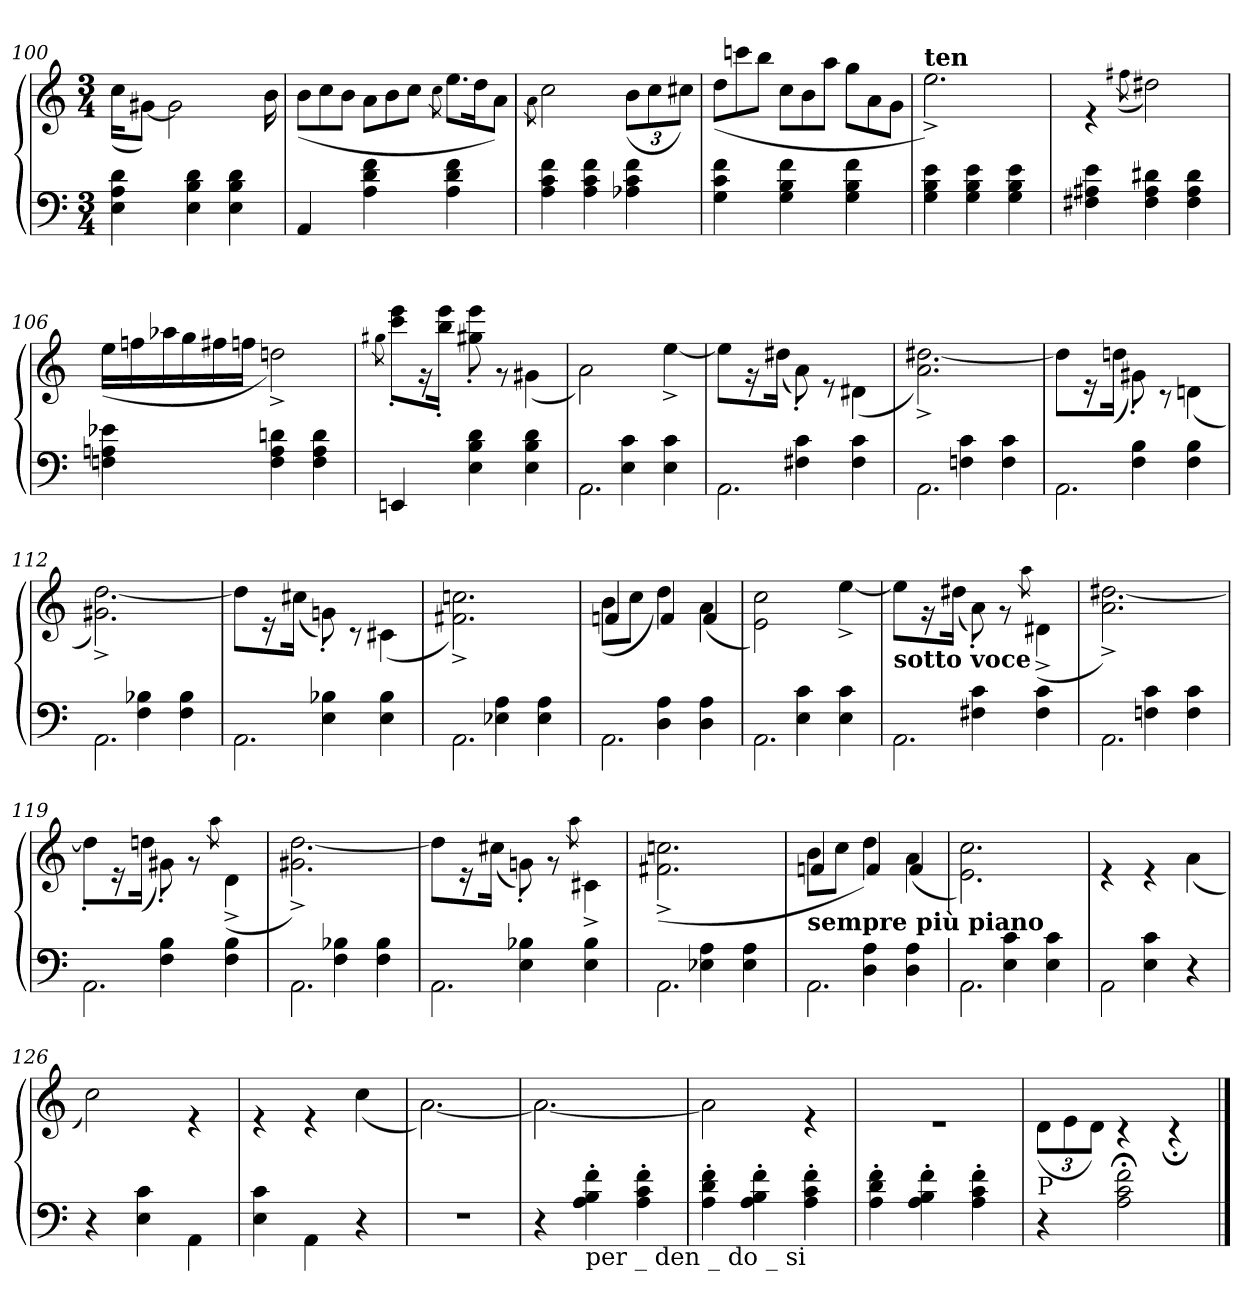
**kern	**kern
*part1	*part1
*staff2	*staff1
*clefF4	*clefG2
*k[]	*k[]
*M3/4	*M3/4
=100	=100
*	*^
4E\ 4A\ 4d\	2.ryy	(<16cc\KL
.	.	[8g#X\J)
.	.	2g#\]
4E\ 4B\ 4d\	.	.
4E\ 4B\ 4d\	.	.
.	.	16b\
=101	=101	=101
*	*	*Xtuplet
4AA/	2.ryy	(<12b\L
.	.	12cc\
.	.	12b\J
4A\ 4d\ 4f\	.	12a\L
.	.	12b\
.	.	12cc\J
.	.	8qcc\
4A\ 4d\ 4f\	.	12.ee\L
.	.	24dd\K
.	.	12a\J)
=102	=102	=102
.	.	8qa\
4A\ 4c\ 4f\	2.ryy	2cc\
4A\ 4c\ 4f\	.	.
*	*	*tuplet
*	*	*Xbrackettup
4A-X\ 4c\ 4f\	.	(<12b\L
.	.	12cc\
.	.	12cc#X\J)
!!LO:LB:g=z	!!
=103	=103	=103
*	*	*Xtuplet
4G\ 4c\ 4f\	2.ryy	(<12dd\L
.	.	12cccn\
.	.	12bb\J
4G\ 4B\ 4f\	.	12cc\L
.	.	12b\
.	.	12aa\J
4G\ 4B\ 4f\	.	12gg\L
.	.	12a\
.	.	12g\J
=104	=104	=104
!	!LO:TX:a:B:t=ten	!
4G\ 4B\ 4e\	2.ryy	2.ee^\)
4G\ 4B\ 4e\	.	.
4G\ 4B\ 4e\	.	.
=105	=105	=105
4F#X\ 4A#X\ 4e\	2.ryy	4r
.	.	(>8qff#X\
4F#\ 4A#\ 4d#X\	.	2dd#X\)
4F#\ 4A#\ 4d#\	.	.
=106	=106	=106
4Fn\ 4An\ 4e-X\	2.ryy	(<24ee\LL
.	.	24ffn\
.	.	24aa-X\
.	.	24gg\
.	.	24ff#X\
.	.	24ffn\JJ
4F\ 4A\ 4dn\	.	2ddn^\)
4F\ 4A\ 4d\	.	.
=107	=107	=107
.	.	8qgg#X\
4EEn/	2.ryy	8ccc\' 8eee\'L
.	.	16r
.	.	16bb\' 16eee\'Jk
4E\ 4B\ 4d\	.	8gg#\' 8eee\'
.	.	8r
4E\ 4B\ 4d\	.	(<4g#X\
=108	=108	=108
*^	*	*
4ryy	2.AA\	2.ryy	2a\)
4E\ 4c\	.	.	.
4E\ 4c\	.	.	[4ee^\
!!LO:LB:g=z	!!
=109	=109	=109	=109
4ryy	2.AA\	2.ryy	8ee\L]
.	.	.	16r
.	.	.	(<16dd#X\Jk
4F#X\ 4c\	.	.	8a'\)
.	.	.	8r
4F#\ 4c\	.	.	(<4d#X\
=110	=110	=110	=110
4ryy	2.AA\	2.ryy	2.a\^ [2.dd#X\^)
4Fn\ 4c\	.	.	.
4F\ 4c\	.	.	.
=111	=111	=111	=111
4ryy	2.AA\	2.ryy	8dd#\L]
.	.	.	16r
.	.	.	(<16ddn\Jk
4F\ 4B\	.	.	8g#X'\)
.	.	.	8r
4F\ 4B\	.	.	(<4dn\
=112	=112	=112	=112
4ryy	2.AA\	2.ryy	2.g#X\^ [2.dd\^)
4F\ 4B-X\	.	.	.
4F\ 4B-\	.	.	.
=113	=113	=113	=113
4ryy	2.AA\	2.ryy	8dd\L]
.	.	.	16r
.	.	.	(<16cc#X\Jk
4E\ 4B-X\	.	.	8gn'\)
.	.	.	8r
4E\ 4B-\	.	.	(<4c#X\
=114	=114	=114	=114
4ryy	2.AA\	2.ryy	2.f#X\^ 2.ccn\^)
4E-X\ 4A\	.	.	.
4E-\ 4A\	.	.	.
=115	=115	=115	=115
*	*	*	*^
4ryy	2.AA\	2.ryy	(<8b\L	4fn/
.	.	.	8cc\J	.
4D\ 4A\	.	.	4dd\)	4f/
4D\ 4A\	.	.	(<4a\	4f/
*	*	*	*v	*v
=116	=116	=116	=116
4ryy	2.AA\	2.ryy	2e\ 2cc\)
4E\ 4c\	.	.	.
4E\ 4c\	.	.	[4ee^\
!!LO:LB:g=z	!!
=117	=117	=117	=117
!	!	!LO:TX:b:B:t=sotto voce	!
4ryy	2.AA\	2.ryy	8ee\L]
.	.	.	16r
.	.	.	(<16dd#X\Jk
4F#X\ 4c\	.	.	8a'\)
.	.	.	8r
.	.	.	8qaa\
4F#\ 4c\	.	.	(<4d#X^\
=118	=118	=118	=118
4ryy	2.AA\	2.ryy	2.a\^ [2.dd#X\^)
4Fn\ 4c\	.	.	.
4F\ 4c\	.	.	.
=119	=119	=119	=119
4ryy	2.AA\	2.ryy	8dd#'\L]
.	.	.	16r
.	.	.	(<16ddn\Jk
4F\ 4B\	.	.	8g#X'\)
.	.	.	8r
.	.	.	8qaa\
4F\ 4B\	.	.	(<4d^\
=120	=120	=120	=120
4ryy	2.AA\	2.ryy	2.g#X\^ [2.dd\^)
4F\ 4B-X\	.	.	.
4F\ 4B-\	.	.	.
=121	=121	=121	=121
4ryy	2.AA\	2.ryy	8dd\L]
.	.	.	16r
.	.	.	(<16cc#X\Jk
4E\ 4B-X\	.	.	8gn'\)
.	.	.	8r
.	.	.	8qaa\
4E\ 4B-\	.	.	4c#X^\
=122	=122	=122	=122
4ryy	2.AA\	2.ryy	(<2.f#X\^ 2.ccn\^
4E-X\ 4A\	.	.	.
4E-\ 4A\	.	.	.
=123	=123	=123	=123
*	*	*	*^
!	!	!LO:TX:b:B:t=sempre più piano	!	!
4ryy	2.AA\	2.ryy	8b\L	4fn/
.	.	.	8cc\J	.
4D\ 4A\	.	.	4dd\)	4f/
4D\ 4A\	.	.	(<4a\	4f/
*	*	*	*v	*v
=124	=124	=124	=124
4ryy	2.AA\	2.ryy	2.e\ 2.cc\)
4E\ 4c\	.	.	.
4E\ 4c\	.	.	.
!!LO:PB:g=z	!!
=125	=125	=125	=125
4ryy	2AA\	2.ryy	4r
4E\ 4c\	.	.	4r
4r	4ryy	.	(<4a\
*v	*v	*	*
=126	=126	=126
4r	2.ryy	2cc\)
4E\ 4c\	.	.
4AA\	.	4r
=127	=127	=127
4E\ 4c\	2.ryy	4r
4AA\	.	4r
4r	.	(<4cc\
=128	=128	=128
2.r	2.ryy	[2.a\)
=129	=129	=129
4r	2.ryy	2.a\_
!LO:TX:b:t=per _ den _ do _ si	!	!
4A\' 4B\' 4f\'	.	.
4A\' 4c\' 4f\'	.	.
=130	=130	=130
4A\' 4d\' 4f\'	2.ryy	2a\]
4A\' 4B\' 4f\'	.	.
4A\' 4c\' 4f\'	.	4r
=131	=131	=131
4A\' 4d\' 4f\'	2.ryy	2.r
4A\' 4B\' 4f\'	.	.
4A\' 4c\' 4f\'	.	.
=132	=132	=132
*	*	*tuplet
!	!LO:TX:b:t=P	!
4r	2.ryy	(<12d\L
.	.	12e\
.	.	12d\J)
2A\; 2c\; 2f\;	.	4r
.	.	4r;
*	*v	*v
==	==
*-	*-
